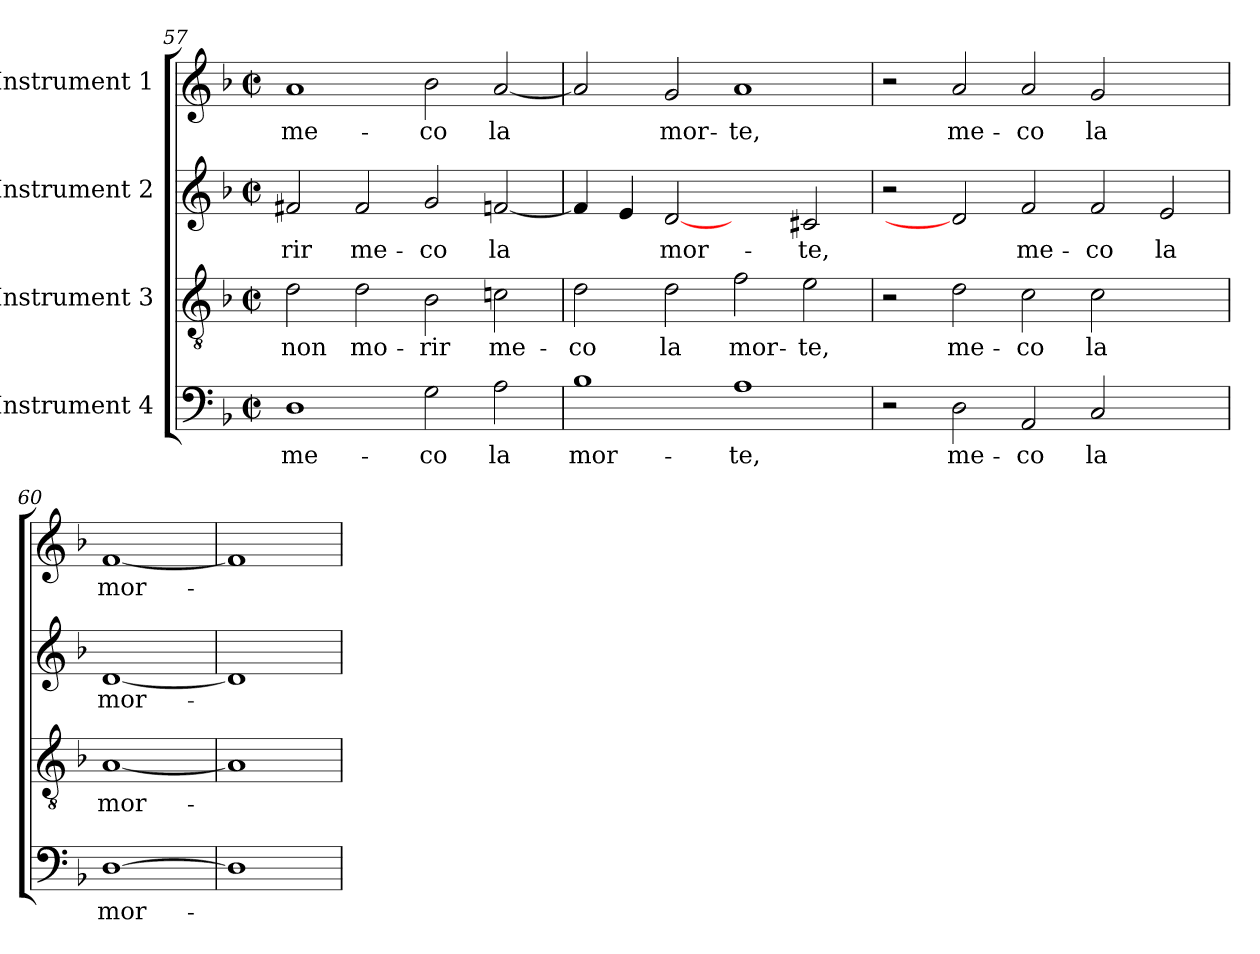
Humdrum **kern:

**kern	**text	**kern	**text	**kern	**text	**kern	**text
*part4	*part4	*part3	*part3	*part2	*part2	*part1	*part1
*staff4	*staff4	*staff3	*staff3	*staff2	*staff2	*staff1	*staff1
*I"Instrument 4	*	*I"Instrument 3	*	*I"Instrument 2	*	*I"Instrument 1	*
*clefF4	*	*clefGv2	*	*clefG2	*	*clefG2	*
*k[b-]	*	*k[b-]	*	*k[b-]	*	*k[b-]	*
*F:	*	*F:	*	*F:	*	*F:	*
*M2/2	*	*M2/2	*	*M2/2	*	*M2/2	*
*met(c|)	*	*met(c|)	*	*met(c|)	*	*met(c|)	*
=57	=57	=57	=57	=57	=57	=57	=57
!	!LO:LY:b:cj	!	!LO:LY:b:cj	!	!LO:LY:b:cj	!	!LO:LY:b:cj
1D	me-	2d\	non	2f#/	-rir	1a	me-
!	!	!	!LO:LY:b:cj	!	!LO:LY:b:cj	!	!
.	.	2d\	mo-	2f#/	me-	.	.
!	!LO:LY:b:cj	!	!LO:LY:b:cj	!	!LO:LY:b:cj	!	!LO:LY:b:cj
2G\	-co	2B-\	-rir	2g/	-co	2b-\	-co
!	!LO:LY:b:cj	!	!LO:LY:b:cj	!	!LO:LY:b:cj	!	!LO:LY:b:cj
2A\	la	2cn\	me-	[<2fn/	la	[<2a/	la
=58	=58	=58	=58	=58	=58	=58	=58
!	!LO:LY:b	!	!LO:LY:b:cj	!	!	!	!
1B-	mor-	2d\	-co	4f/]	.	2a/]	.
.	.	.	.	4e/	.	.	.
!	!	!	!LO:LY:b:cj	!	!LO:LY:b:cj	!	!LO:LY:b:cj
.	.	2d\	la	[2d	mor-	2g/	mor-
!	!LO:LY:b:cj	!	!LO:LY:b:cj	!	!	!	!LO:LY:b:cj
1A	-te,	2f\	mor-	2ryy	.	1a	-te,
!	!	!	!LO:LY:b:cj	!	!LO:LY:b:cj	!	!
.	.	2e\	-te,	2c#/	-te,	.	.
=59	=59	=59	=59	=59	=59	=59	=59
2r	.	2r	.	2r	.	2r	.
!	!LO:LY:b:cj	!	!LO:LY:b:cj	!	!	!	!LO:LY:b:cj
2D\	me-	2d\	me-	2d]	.	2a/	me-
!	!LO:LY:b:cj	!	!LO:LY:b:cj	!	!LO:LY:b:cj	!	!LO:LY:b:cj
2AA/	-co	2c\	-co	2f/	me-	2a/	-co
!	!LO:LY:b:cj	!	!LO:LY:b:cj	!	!LO:LY:b:cj	!	!LO:LY:b:cj
2C/	la	2c\	la	2f/	-co	2g/	la
!	!	!	!	!	!LO:LY:b:cj	!	!
2ryy	.	2ryy	.	2e/	la	2ryy	.
=60	=60	=60	=60	=60	=60	=60	=60
!	!LO:LY:b:cj	!	!LO:LY:b:cj	!	!LO:LY:b:cj	!	!LO:LY:b:cj
[1D	mor-	[1A	mor-	[1d	mor-	[1f	mor-
=61	=61	=61	=61	=61	=61	=61	=61
1D]	.	1A]	.	1d]	.	1f]	.
=	=	=	=	=	=	=	=
*-	*-	*-	*-	*-	*-	*-	*-
